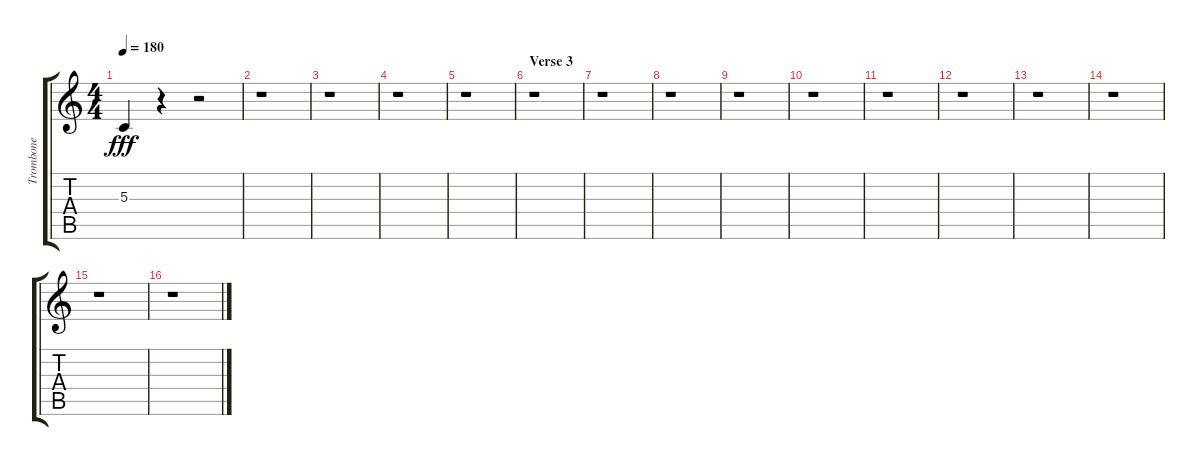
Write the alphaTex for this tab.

\track ("Trombone" "Trombone") {instrument trombone}
\staff {score tabs}
\tuning (E4 B3 G3 D3 A2 E2) {hide}
\ts (4 4)
\tempo 180
\clef g2
\ks c
5.3.4{dy fff} r.4 r.2 |
r.1 |
r.1 |
r.1 |
r.1 |
\section ("" "Verse 3")
r.1 |
r.1 |
r.1 |
r.1 |
r.1 |
r.1 |
r.1 |
r.1 |
r.1 |
r.1 |
r.1
